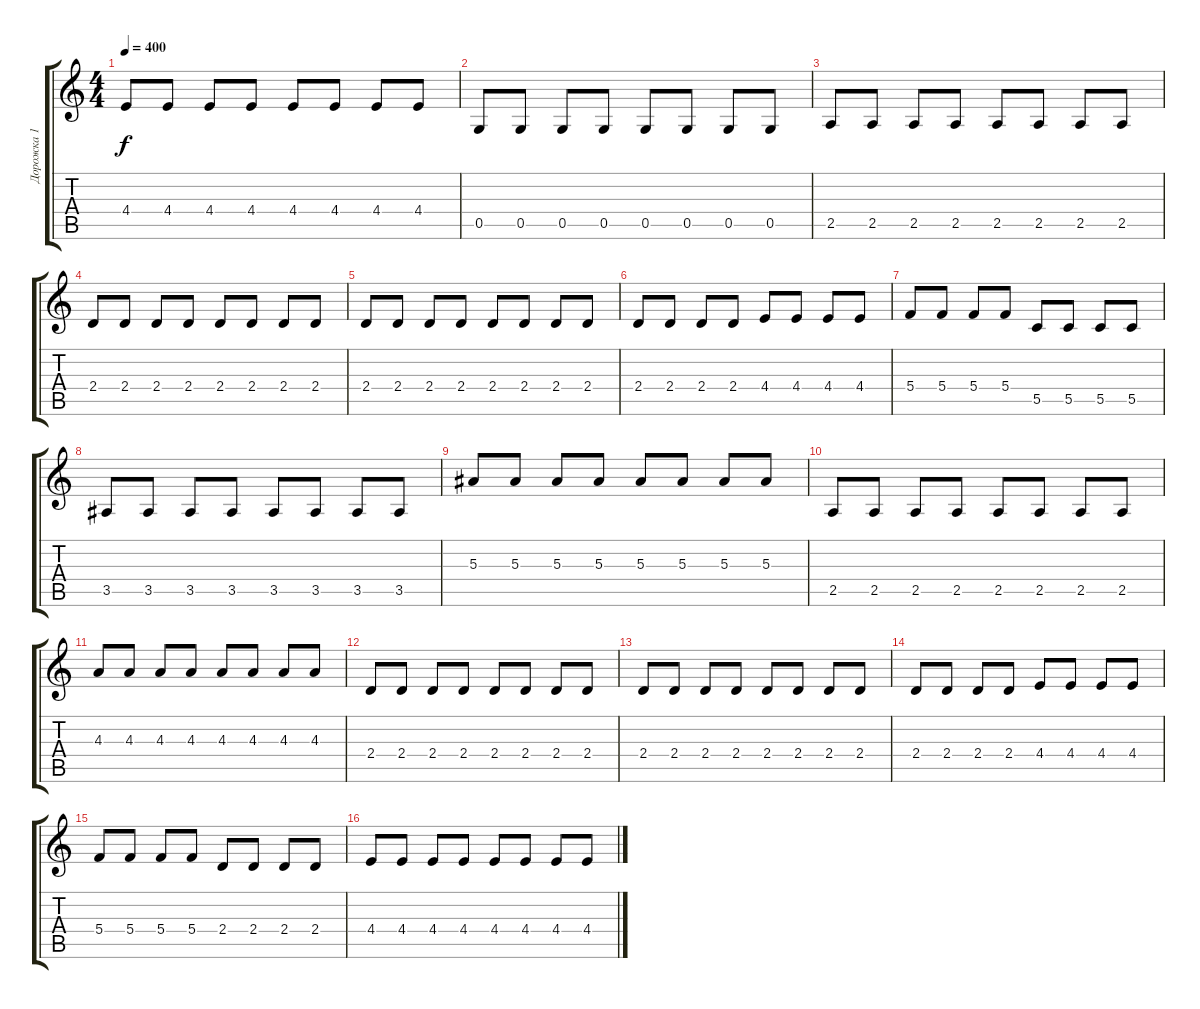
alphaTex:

\track ("Дорожка 1" "Дорожка 1") {instrument overdrivenguitar}
\staff {score tabs}
\tuning (D4 A3 F3 C3 G2 D2) {hide}
\ts (4 4)
\tempo 400
\clef g2
\ks c
4.4.8{dy f} 4.4.8 4.4.8 4.4.8 4.4.8 4.4.8 4.4.8 4.4.8 |
0.5.8 0.5.8 0.5.8 0.5.8 0.5.8 0.5.8 0.5.8 0.5.8 |
2.5.8 2.5.8 2.5.8 2.5.8 2.5.8 2.5.8 2.5.8 2.5.8 |
2.4.8 2.4.8 2.4.8 2.4.8 2.4.8 2.4.8 2.4.8 2.4.8 |
2.4.8 2.4.8 2.4.8 2.4.8 2.4.8 2.4.8 2.4.8 2.4.8 |
2.4.8 2.4.8 2.4.8 2.4.8 4.4.8 4.4.8 4.4.8 4.4.8 |
5.4.8 5.4.8 5.4.8 5.4.8 5.5.8 5.5.8 5.5.8 5.5.8 |
3.5.8 3.5.8 3.5.8 3.5.8 3.5.8 3.5.8 3.5.8 3.5.8 |
5.3.8 5.3.8 5.3.8 5.3.8 5.3.8 5.3.8 5.3.8 5.3.8 |
2.5.8 2.5.8 2.5.8 2.5.8 2.5.8 2.5.8 2.5.8 2.5.8 |
4.3.8 4.3.8 4.3.8 4.3.8 4.3.8 4.3.8 4.3.8 4.3.8 |
2.4.8 2.4.8 2.4.8 2.4.8 2.4.8 2.4.8 2.4.8 2.4.8 |
2.4.8 2.4.8 2.4.8 2.4.8 2.4.8 2.4.8 2.4.8 2.4.8 |
2.4.8 2.4.8 2.4.8 2.4.8 4.4.8 4.4.8 4.4.8 4.4.8 |
5.4.8 5.4.8 5.4.8 5.4.8 2.4.8 2.4.8 2.4.8 2.4.8 |
4.4.8 4.4.8 4.4.8 4.4.8 4.4.8 4.4.8 4.4.8 4.4.8
